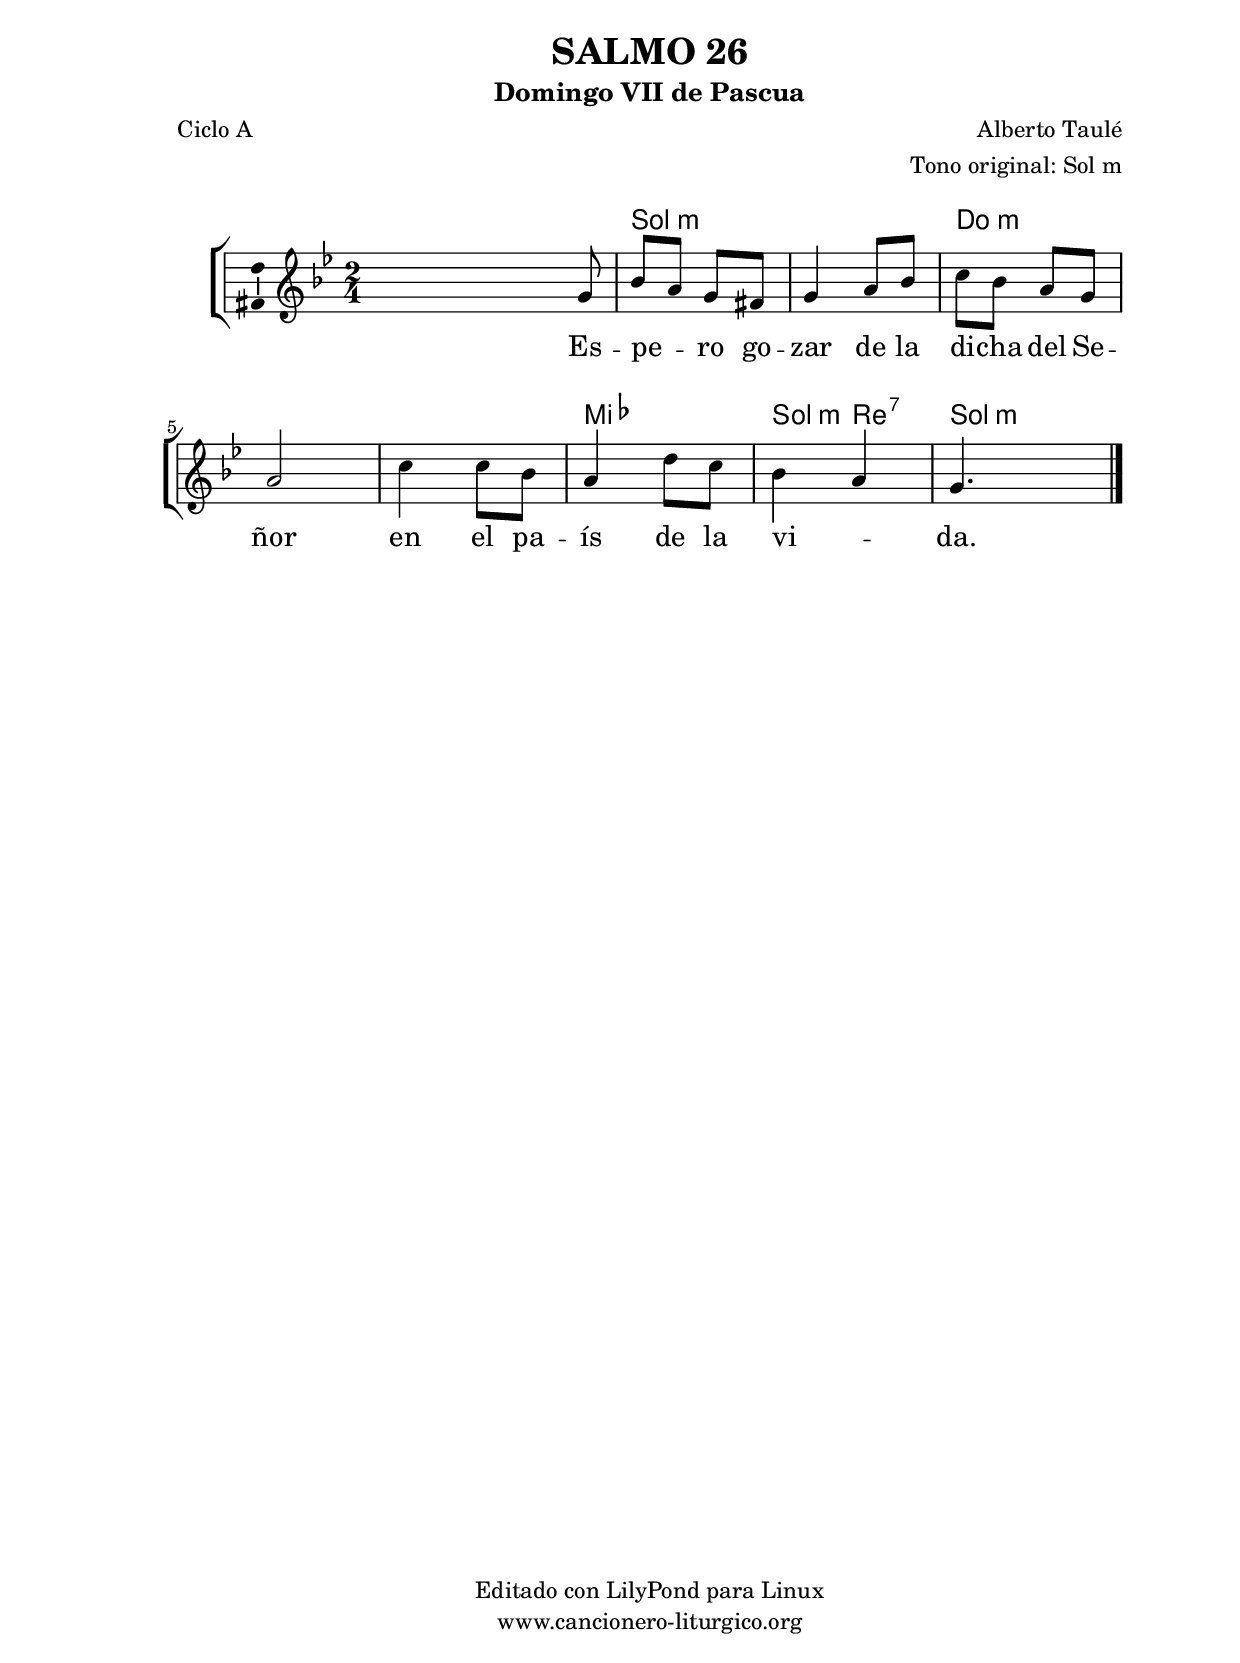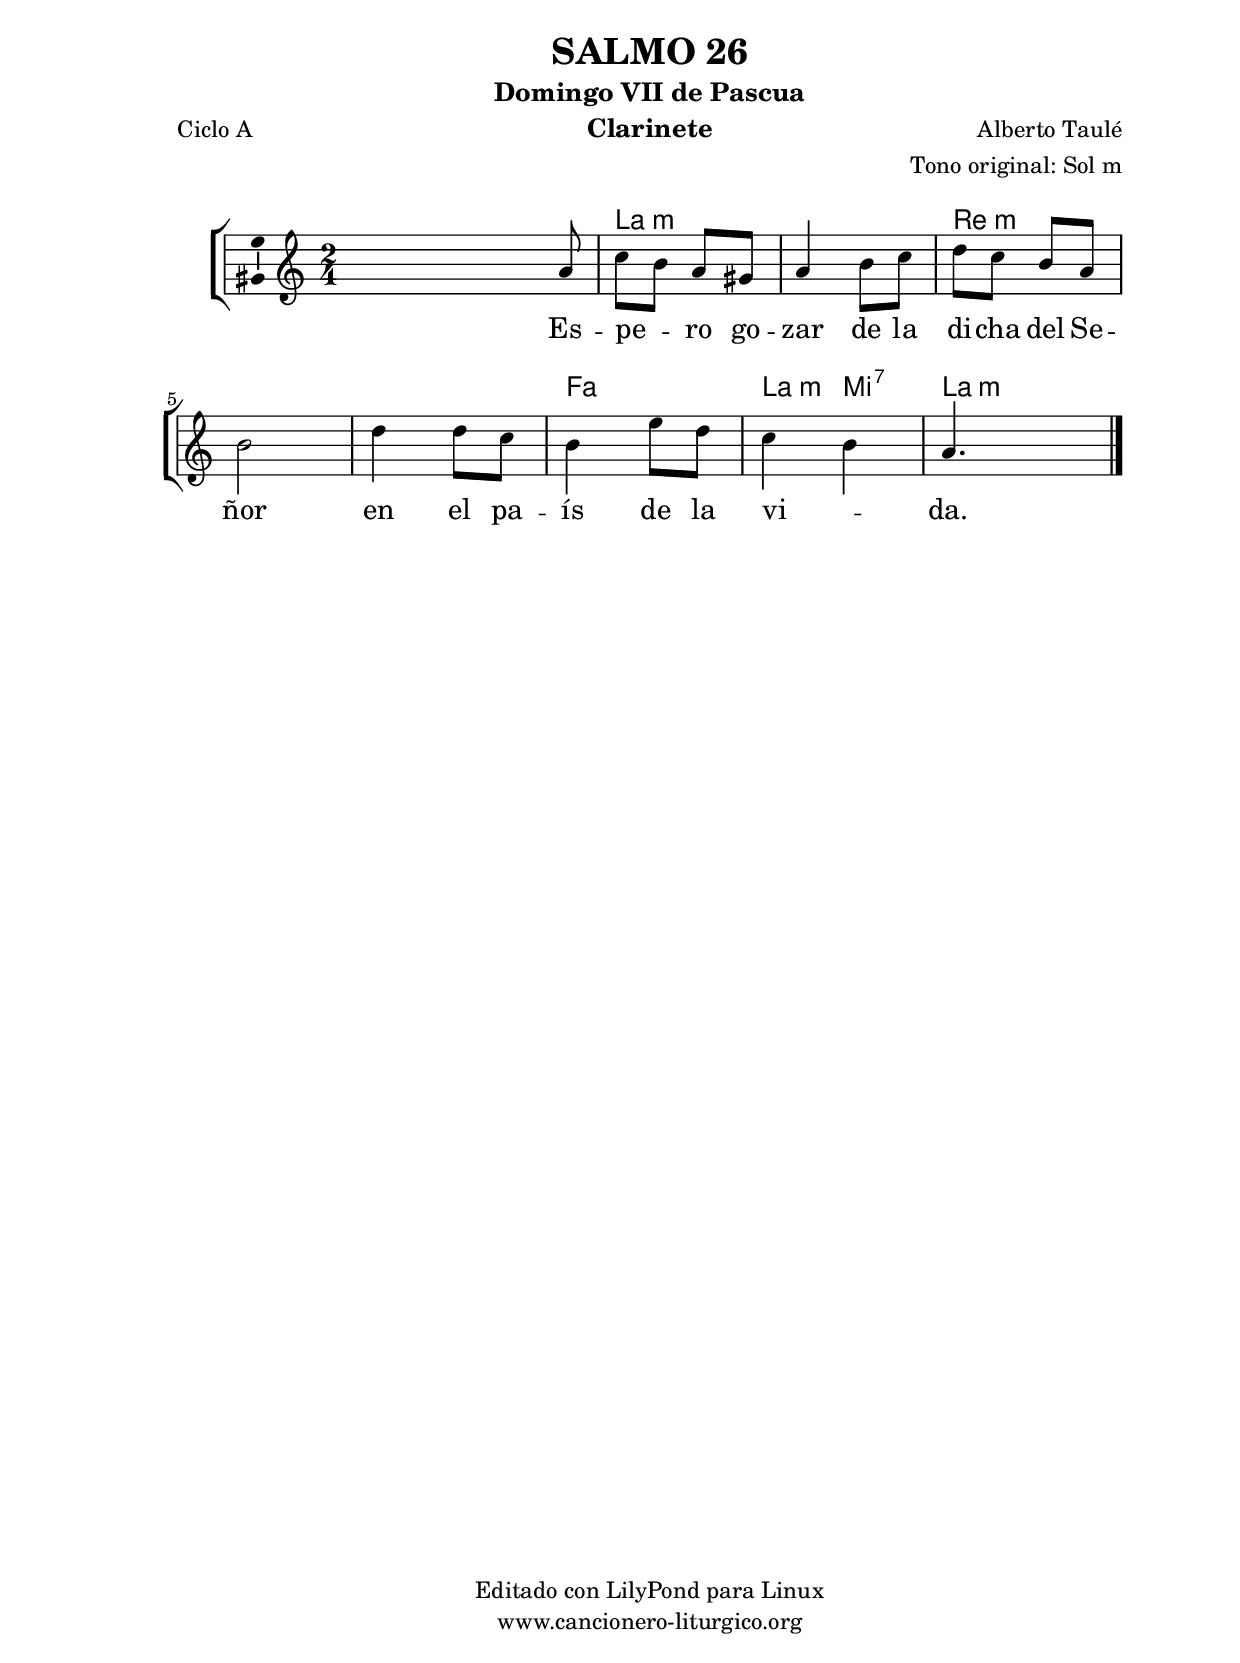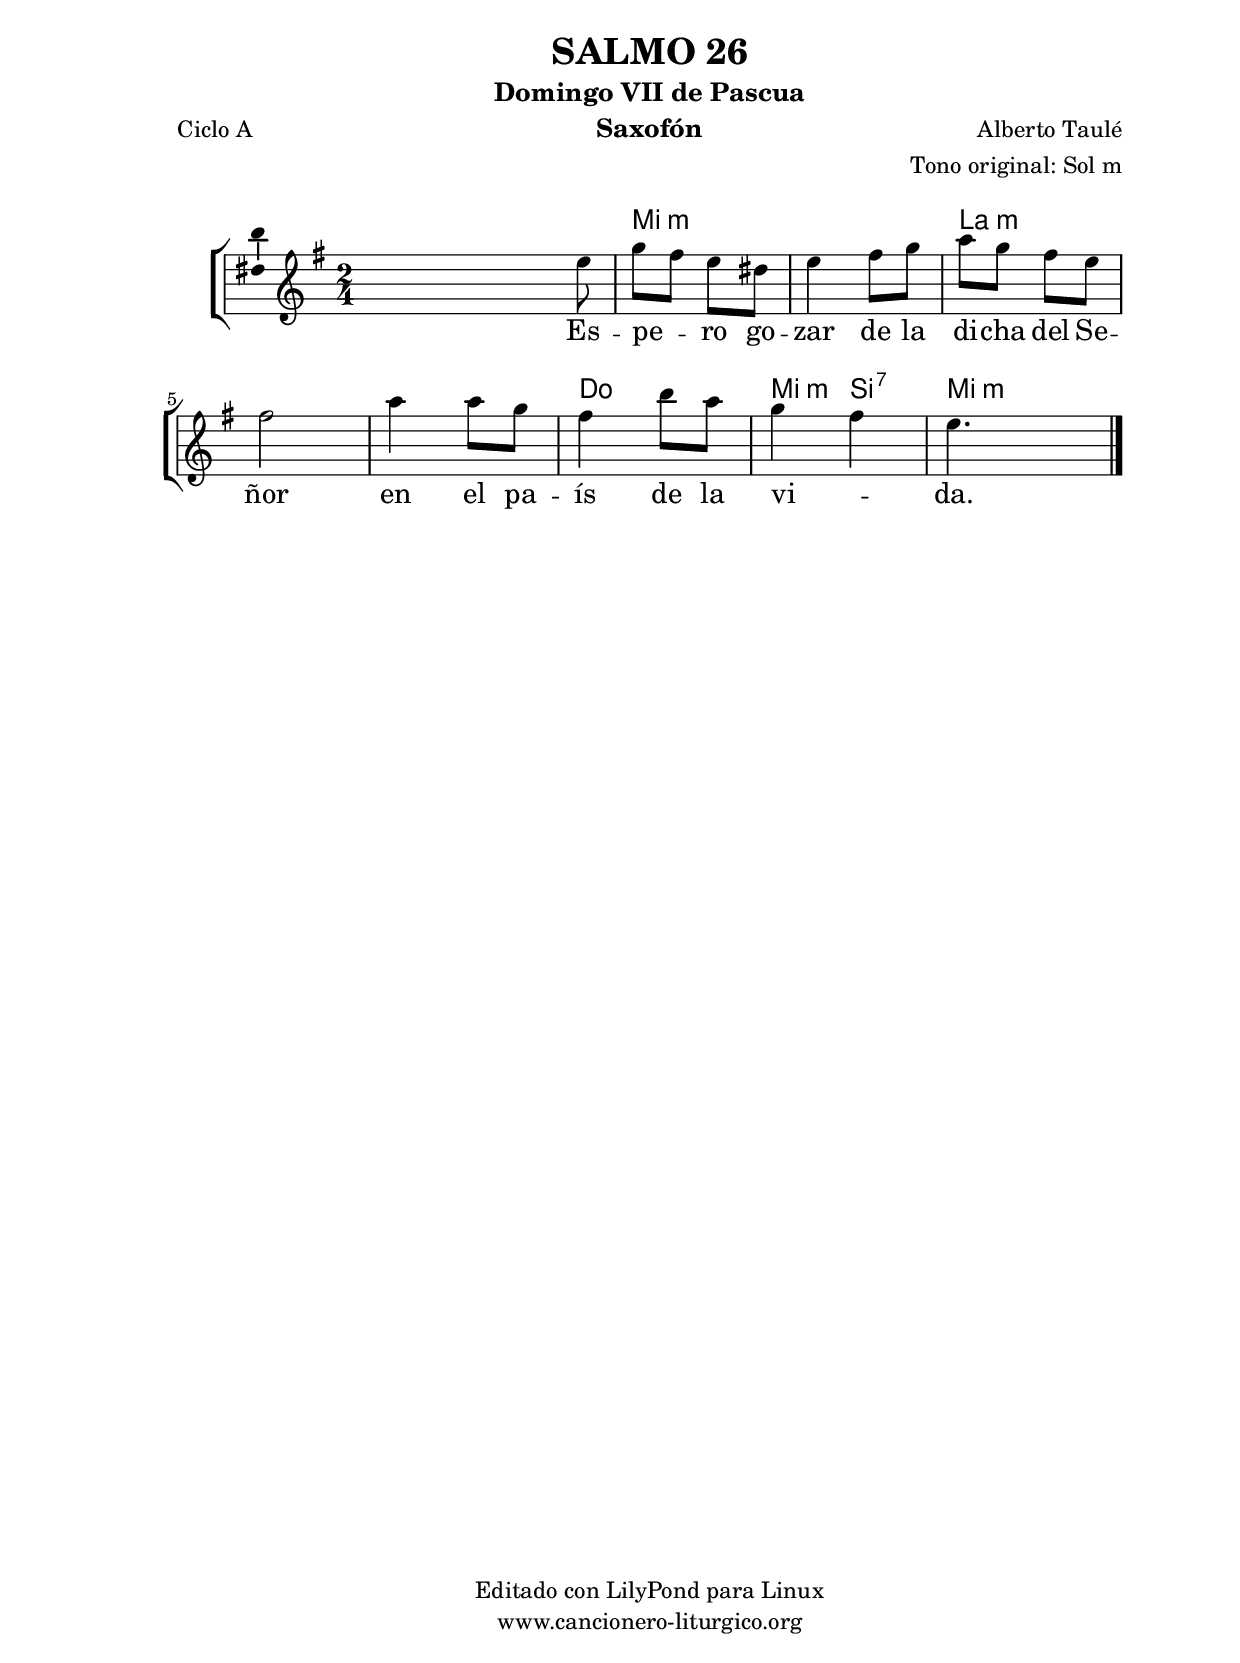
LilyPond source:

%
%para convertir .midi en .wav:
%timidity filename.midi -Ow -o finename.wav
%
%
%Para convertir de .wav a .mp3:
%lame -h -m j filename.wav
%
%
%para escuchar el midi:
%timidity nombrefichero.midi
%


%versión de lilypond para la que se ha escrito esta partitura:
\version "2.16.0"

	%Tamaño papel
	#(set-default-paper-size "a4")
	%Tamaño partitura
	#(set-global-staff-size 20)
	%No responde al pulsar sobre una nota
	#(ly:set-option 'point-and-click #f)

%parámetros del encabezamiento:
\header {
	title = "SALMO 26"
	subtitle = "Domingo VII de Pascua"
	composer = "Alberto Taulé"
	poet = "Ciclo A"
	meter = ""
	arranger = "Tono original: Sol m"
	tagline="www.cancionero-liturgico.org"
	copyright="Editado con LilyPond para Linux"
	tiempo = "Pascua"
	usos = "Salmo"
	letra = "Espero gozar de la dicha del Señor en el país de la vida."
	}

%parámetros asociados al papel:
\paper  {
	oddHeaderMarkup = \markup {\fill-line { \on-the-fly #not-first-page \fromproperty #'header:title \on-the-fly #not-first-page \fromproperty #'header:composer }}
	evenHeaderMarkup = \markup {\fill-line { \fromproperty #'header:composer \fromproperty #'header:title }}
	#(set-paper-size "a4")
	print-page-number = ##f
	first-page-number = 1
	print-first-page-number = ##f
%	head-separation = 3.0 \cm
	top-margin = 2.0 \cm
	bottom-margin = 0.5\cm
%%%	bottom-margin = -1.0\cm
	left-margin = 3.0 \cm
	line-width = 16.0 \cm 
	indent = 8\mm
	interscoreline = 2.\mm
	between-system-space = 15\mm
%	para que las partituras no llenen la hoja:
	ragged-bottom = ##t
%	idem para la última hoja:
	ragged-last-bottom = ##f
%	para que las partituras llenen el ancho del papel:
	ragged-last = ##f
	after-title-space = 2.5 \cm
%page-count=1
%system-count=8

	%Flexible Vertical Spacing
%	markup-markup-spacing =
%	#'((basic-distance . 15) (minimum-distance . 15) (padding . 3))
	markup-system-spacing =
	#'((basic-distance . 15) (minimum-distance . 15) (padding . 3))
	system-system-spacing =
	#'((basic-distance . 15) (minimum-distance . 15) (padding . 3))
	score-system-spacing =
	#'((basic-distance . 15) (minimum-distance . 15) (padding . 5))
%	top-system-spacing = % header
%	#'((basic-distance . 8) (minimum-distance . 0) (padding . 3))
%	top-markup-spacing =
%	#'((basic-distance . 20) (minimum-distance . 20) (padding . 3))
	last-bottom-spacing = % footer
	#'((basic-distance . 5) (minimum-distance . 5) (padding . 3))
%	score-markup-spacing =
%	#'((basic-distance . 16) (minimum-distance . 13) (padding . 3))

	}


%parámetros que afectan a toda la partitura:
global =  {
	%clave de sol (G):
	\clef G
	%armadura:
%	\transpose g a
	\key g \minor
	\tempo 4=100
	\set Score.tempoHideNote = ##t
	}


acordes = {
	\italianChords
	\chordmode {
%	\transpose g a
{
s2 g2:m s c:m s c:m ees g4:m d:7 g:m

	}
	}
}


melodia = 
{
%	\transpose g a
	\relative c''{
	\time 2/4

s4 s8 g8
bes8 a g fis
g4 a8 bes
c8 bes a g
a2
c4 c8 bes
a4 d8 c
bes4 a
g4. s8

	\bar "|."
	}
	}


texto = \lyricmode {
Es -- pe -- _ ro go -- zar de la di -- cha del Se -- ñor
en el pa -- ís de la vi -- _ da.
	}


acordesStaff = \context ChordNames = acordesStaff <<
	\set chordChanges = ##t
	\acordes
	>>


vozStaff = \context Voice = vozStaff
\with {\consists "Ambitus_engraver"}
<<
%	\set Staff.instrumentName = ""
%	\set Staff.shortInstrumentName = ""
%	\set Staff.midiInstrument = #"clarinet"
%	\set Staff.midiInstrument = #"cello"
%	\set Staff.midiInstrument = #"flute"
	\set Staff.midiInstrument = #"electric guitar (jazz)"
%	\set Staff.midiInstrument = #"english horn"
%	\set Staff.midiInstrument = #"violin"
%	\set Staff.midiInstrument = #"glockenspiel"
	\set Staff.midiMinimumVolume = #0.7
	\set Staff.midiMaximumVolume = #0.9
	\global
	\melodia
	>>


textoStaff = \context Lyrics = textoStaff <<
	\lyricsto vozStaff \texto
	>>

\book {
	\score {
		\context ChoirStaff {
			\override StaffGroup.SystemStartBracket #'collapse-height = #1
			\override Score.SystemStartBar #'collapse-height = #1
			<<
			\acordesStaff
			\vozStaff
			\textoStaff
			>>
			}
		\layout {
	    		\context {
				\Lyrics
				\override LyricText #'font-size = #2
				}
	   		 \context {
				\Score
				%fontSize = #3
				\override StaffSymbol #'staff-space = #(magstep +3)
				%\override Beam #'thickness = #0.55
				%\override SpacingSpanner #'spacing-increment = #1.0
				%\override Slur #'height-limit = #1.5
				}
			}
		}
	\score {
		\unfoldRepeats
		\context ChoirStaff {
			<<
			\acordesStaff
			\vozStaff
			>>
			}
		\midi {
	  		\context {
	  			\Score
				tempoWholesPerMinute = #(ly:make-moment 70 4)
				}
			}
		}
	}

%Partitura para clarinete
#(define output-suffix "C")
\book {
	\header{
		instrument = "Clarinete"
		}
	\score {
		\context ChoirStaff {
			\override StaffGroup.SystemStartBracket #'collapse-height = #1
			\override Score.SystemStartBar #'collapse-height = #1
\transpose c d
			<<
			\acordesStaff
			\vozStaff
			\textoStaff
			>>
			}
		\layout {
	    		\context {
				\Lyrics
				\override LyricText #'font-size = #2
				}
	   		 \context {
				\Score
				\override StaffSymbol #'staff-space = #(magstep +3)
				}
			}
		}
	}

%Partitura para saxofón
#(define output-suffix "S")
\book {
	\header{
		instrument = "Saxofón"
		}
	\score {
		\context ChoirStaff {
			\override StaffGroup.SystemStartBracket #'collapse-height = #1
			\override Score.SystemStartBar #'collapse-height = #1
\transpose c a
			<<
			\acordesStaff
			\vozStaff
			\textoStaff
			>>
			}
		\layout {
	    		\context {
				\Lyrics
				\override LyricText #'font-size = #2
				}
	   		 \context {
				\Score
				\override StaffSymbol #'staff-space = #(magstep +3)
				}
			}
		}
	}

